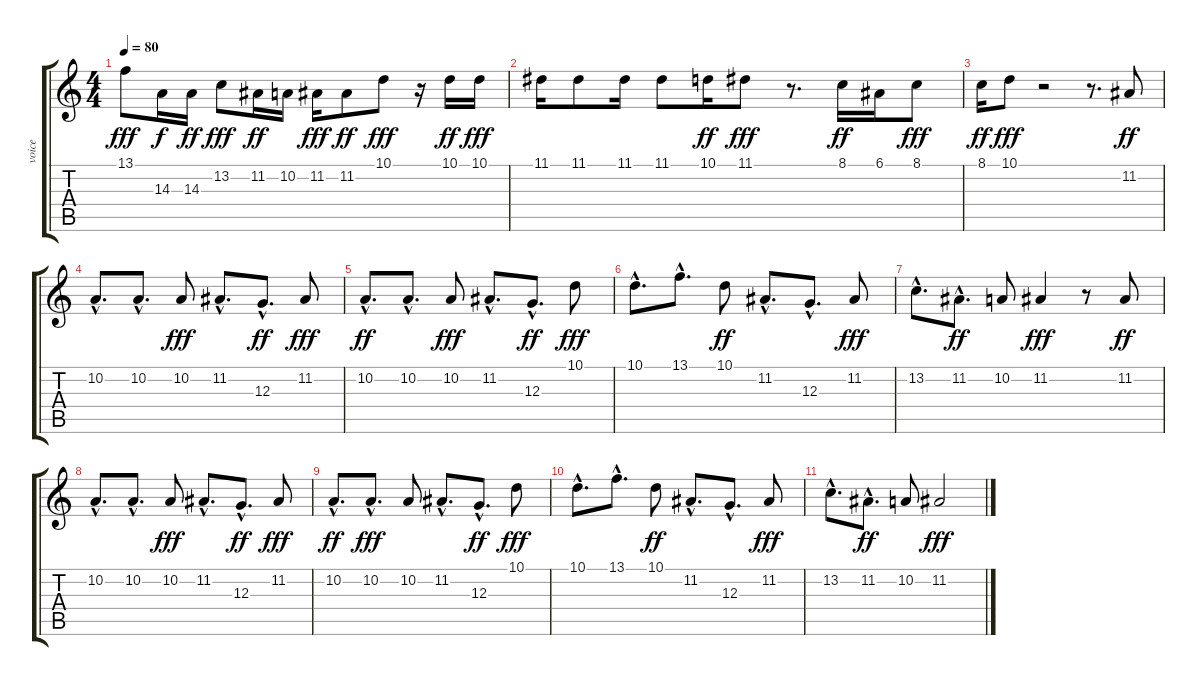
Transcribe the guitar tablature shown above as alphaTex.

\track ("voice" "voice") {instrument sopranosax}
\staff {score tabs}
\tuning (E4 B3 G3 D3 A2 E2) {hide}
\ts (4 4)
\tempo 80
\clef g2
\ks c
13.1.8{dy fff} 14.3.16{dy f} 14.3.16{dy ff} 13.2.8{dy fff} 11.2.16{dy ff} 10.2.16 11.2.16{dy fff} 11.2.8{dy ff} 10.1.8{dy fff} r.16 10.1.16{dy ff} 10.1.16{dy fff} |
11.1.16 11.1.8 11.1.16 11.1.8 10.1.16{dy ff} 11.1.8{dy fff} r.8{d} 8.1.16{dy ff} 6.1.16 8.1.8{dy fff} |
8.1.16{dy ff} 10.1.8{dy fff} r.2 r.8{d} 11.2.8{dy ff} |
10.2{hac}.8{d} 10.2{hac}.8{d} 10.2.8{dy fff} 11.2{hac}.8{d} 12.3{hac}.8{d dy ff} 11.2.8{dy fff} |
10.2{hac}.8{d dy ff} 10.2{hac}.8{d} 10.2.8{dy fff} 11.2{hac}.8{d} 12.3{hac}.8{d dy ff} 10.1.8{dy fff} |
10.1{hac}.8{d} 13.1{hac}.8{d} 10.1.8{dy ff} 11.2{hac}.8{d} 12.3{hac}.8{d} 11.2.8{dy fff} |
13.2{hac}.8{d} 11.2{hac}.8{d dy ff} 10.2.8 11.2.4{dy fff} r.8 11.2.8{dy ff} |
10.2{hac}.8{d} 10.2{hac}.8{d} 10.2.8{dy fff} 11.2{hac}.8{d} 12.3{hac}.8{d dy ff} 11.2.8{dy fff} |
10.2{hac}.8{d dy ff} 10.2{hac}.8{d dy fff} 10.2.8 11.2{hac}.8{d} 12.3{hac}.8{d dy ff} 10.1.8{dy fff} |
10.1{hac}.8{d} 13.1{hac}.8{d} 10.1.8{dy ff} 11.2{hac}.8{d} 12.3{hac}.8{d} 11.2.8{dy fff} |
13.2{hac}.8{d} 11.2{hac}.8{d dy ff} 10.2.8 11.2.2{dy fff}
